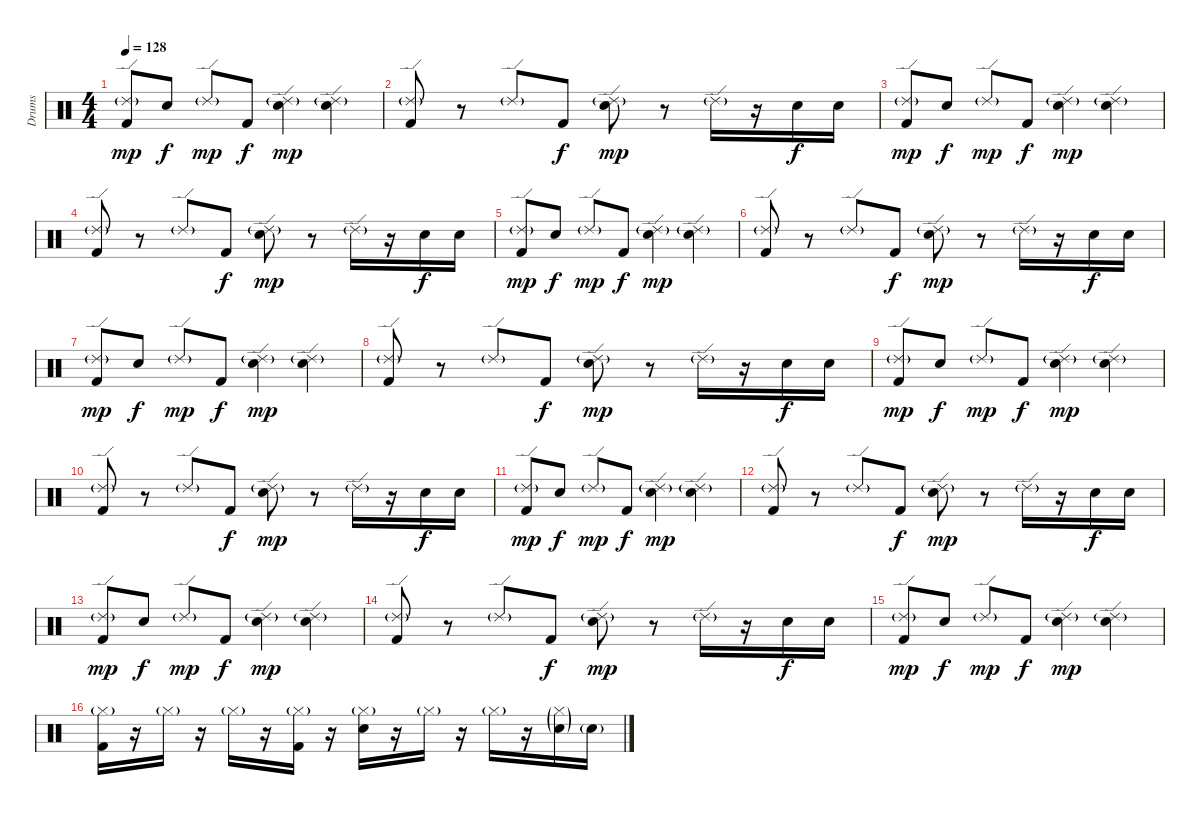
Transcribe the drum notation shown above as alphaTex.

\track ("Drums" "Drums") {instrument percussion}
\staff {score}
\articulation defaults
\ts (4 4)
\tempo 128
\clef neutral
\ks c
("Ride (edge) 2"{g} "Kick (hit) 2").8{dy mp} "Electric Snare (hit)".8{dy f} "Ride (edge) 2"{g}.8{dy mp} "Kick (hit) 2".8{dy f} ("Ride (edge) 2"{g} "Electric Snare (hit)").4{dy mp} ("Ride (edge) 2"{g} "Electric Snare (hit)").4 |
("Ride (edge) 2"{g} "Kick (hit) 2").8 r.8 "Ride (edge) 2"{g}.8 "Kick (hit) 2".8{dy f} ("Ride (edge) 2"{g} "Electric Snare (hit)").8{dy mp} r.8 "Ride (edge) 2"{g}.16 r.16 "Electric Snare (hit)".16{dy f} "Electric Snare (hit)".16 |
("Ride (edge) 2"{g} "Kick (hit) 2").8{dy mp} "Electric Snare (hit)".8{dy f} "Ride (edge) 2"{g}.8{dy mp} "Kick (hit) 2".8{dy f} ("Ride (edge) 2"{g} "Electric Snare (hit)").4{dy mp} ("Ride (edge) 2"{g} "Electric Snare (hit)").4 |
("Ride (edge) 2"{g} "Kick (hit) 2").8 r.8 "Ride (edge) 2"{g}.8 "Kick (hit) 2".8{dy f} ("Ride (edge) 2"{g} "Electric Snare (hit)").8{dy mp} r.8 "Ride (edge) 2"{g}.16 r.16 "Electric Snare (hit)".16{dy f} "Electric Snare (hit)".16 |
("Ride (edge) 2"{g} "Kick (hit) 2").8{dy mp} "Electric Snare (hit)".8{dy f} "Ride (edge) 2"{g}.8{dy mp} "Kick (hit) 2".8{dy f} ("Ride (edge) 2"{g} "Electric Snare (hit)").4{dy mp} ("Ride (edge) 2"{g} "Electric Snare (hit)").4 |
("Ride (edge) 2"{g} "Kick (hit) 2").8 r.8 "Ride (edge) 2"{g}.8 "Kick (hit) 2".8{dy f} ("Ride (edge) 2"{g} "Electric Snare (hit)").8{dy mp} r.8 "Ride (edge) 2"{g}.16 r.16 "Electric Snare (hit)".16{dy f} "Electric Snare (hit)".16 |
("Ride (edge) 2"{g} "Kick (hit) 2").8{dy mp} "Electric Snare (hit)".8{dy f} "Ride (edge) 2"{g}.8{dy mp} "Kick (hit) 2".8{dy f} ("Ride (edge) 2"{g} "Electric Snare (hit)").4{dy mp} ("Ride (edge) 2"{g} "Electric Snare (hit)").4 |
("Ride (edge) 2"{g} "Kick (hit) 2").8 r.8 "Ride (edge) 2"{g}.8 "Kick (hit) 2".8{dy f} ("Ride (edge) 2"{g} "Electric Snare (hit)").8{dy mp} r.8 "Ride (edge) 2"{g}.16 r.16 "Electric Snare (hit)".16{dy f} "Electric Snare (hit)".16 |
("Ride (edge) 2"{g} "Kick (hit) 2").8{dy mp} "Electric Snare (hit)".8{dy f} "Ride (edge) 2"{g}.8{dy mp} "Kick (hit) 2".8{dy f} ("Ride (edge) 2"{g} "Electric Snare (hit)").4{dy mp} ("Ride (edge) 2"{g} "Electric Snare (hit)").4 |
("Ride (edge) 2"{g} "Kick (hit) 2").8 r.8 "Ride (edge) 2"{g}.8 "Kick (hit) 2".8{dy f} ("Ride (edge) 2"{g} "Electric Snare (hit)").8{dy mp} r.8 "Ride (edge) 2"{g}.16 r.16 "Electric Snare (hit)".16{dy f} "Electric Snare (hit)".16 |
("Ride (edge) 2"{g} "Kick (hit) 2").8{dy mp} "Electric Snare (hit)".8{dy f} "Ride (edge) 2"{g}.8{dy mp} "Kick (hit) 2".8{dy f} ("Ride (edge) 2"{g} "Electric Snare (hit)").4{dy mp} ("Ride (edge) 2"{g} "Electric Snare (hit)").4 |
("Ride (edge) 2"{g} "Kick (hit) 2").8 r.8 "Ride (edge) 2"{g}.8 "Kick (hit) 2".8{dy f} ("Ride (edge) 2"{g} "Electric Snare (hit)").8{dy mp} r.8 "Ride (edge) 2"{g}.16 r.16 "Electric Snare (hit)".16{dy f} "Electric Snare (hit)".16 |
("Ride (edge) 2"{g} "Kick (hit) 2").8{dy mp} "Electric Snare (hit)".8{dy f} "Ride (edge) 2"{g}.8{dy mp} "Kick (hit) 2".8{dy f} ("Ride (edge) 2"{g} "Electric Snare (hit)").4{dy mp} ("Ride (edge) 2"{g} "Electric Snare (hit)").4 |
("Ride (edge) 2"{g} "Kick (hit) 2").8 r.8 "Ride (edge) 2"{g}.8 "Kick (hit) 2".8{dy f} ("Ride (edge) 2"{g} "Electric Snare (hit)").8{dy mp} r.8 "Ride (edge) 2"{g}.16 r.16 "Electric Snare (hit)".16{dy f} "Electric Snare (hit)".16 |
("Ride (edge) 2"{g} "Kick (hit) 2").8{dy mp} "Electric Snare (hit)".8{dy f} "Ride (edge) 2"{g}.8{dy mp} "Kick (hit) 2".8{dy f} ("Ride (edge) 2"{g} "Electric Snare (hit)").4{dy mp} ("Ride (edge) 2"{g} "Electric Snare (hit)").4 |
("Hi-Hat (closed)"{g} "Kick (hit) 2").16 r.16 "Hi-Hat (closed)"{g}.16 r.16 "Hi-Hat (closed)"{g}.16 r.16 ("Hi-Hat (closed)"{g} "Kick (hit) 2").16 r.16 ("Hi-Hat (closed)"{g} "Electric Snare (hit)").16 r.16 "Hi-Hat (closed)"{g}.16 r.16 "Hi-Hat (closed)"{g}.16 r.16 ("Hi-Hat (closed)"{g} "Electric Snare (hit)"{g}).16 "Electric Snare (hit)"{g}.16
